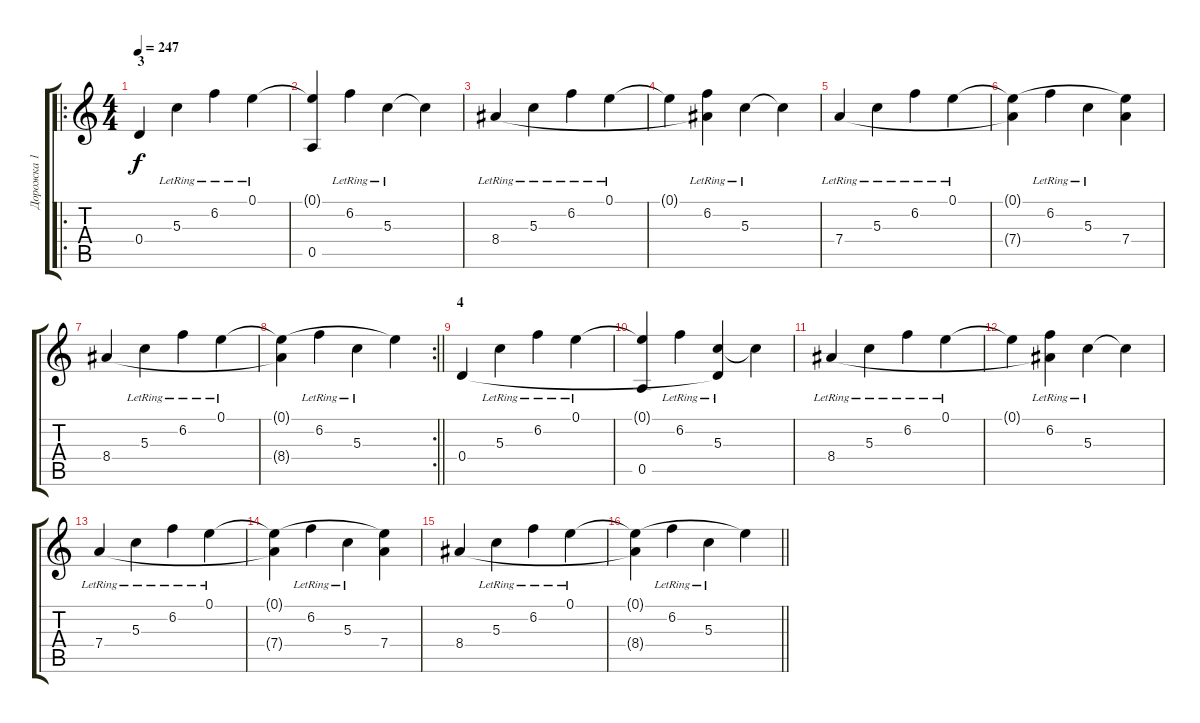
\track ("Дорожка 1" "Дорожка 1") {instrument acousticguitarnylon}
\staff {score tabs}
\tuning (E4 B3 G3 D3 A2 E2) {hide}
\ro
\ts (4 4)
\section ("" " 3")
\tempo 247
\clef g2
\ks c
0.4.4{dy f} 5.3{lr}.4 6.2{lr}.4 0.1{lr}.4 |
(0.1{t} 0.5).4 6.2{lr}.4 5.3{lr}.4 5.3{t}.4 |
8.4{lr}.4 5.3{lr}.4 6.2{lr}.4 0.1{lr}.4 |
0.1{t}.4 (6.2{lr} 8.4{t}).4 5.3{lr}.4 5.3{t}.4 |
7.4{lr}.4 5.3{lr}.4 6.2{lr}.4 0.1{lr}.4 |
(0.1{t} 7.4{t}).4 6.2{lr}.4 5.3{lr}.4 (0.1{t} 7.4).4 |
8.4.4 5.3{lr}.4 6.2{lr}.4 0.1{lr}.4 |
\rc 2
\barLineRight lightlight
(0.1{t} 8.4{t}).4 6.2{lr}.4 5.3{lr}.4 0.1{t}.4 |
\section ("" "4")
0.4.4 5.3{lr}.4 6.2{lr}.4 0.1{lr}.4 |
(0.1{t} 0.5).4 6.2{lr}.4 (5.3{lr} 0.4{t}).4 5.3{t}.4 |
8.4{lr}.4 5.3{lr}.4 6.2{lr}.4 0.1{lr}.4 |
0.1{t}.4 (6.2{lr} 8.4{t}).4 5.3{lr}.4 5.3{t}.4 |
7.4{lr}.4 5.3{lr}.4 6.2{lr}.4 0.1{lr}.4 |
(0.1{t} 7.4{t}).4 6.2{lr}.4 5.3{lr}.4 (0.1{t} 7.4).4 |
8.4.4 5.3{lr}.4 6.2{lr}.4 0.1{lr}.4 |
\barLineRight lightlight
(0.1{t} 8.4{t}).4 6.2{lr}.4 5.3{lr}.4 0.1{t}.4
